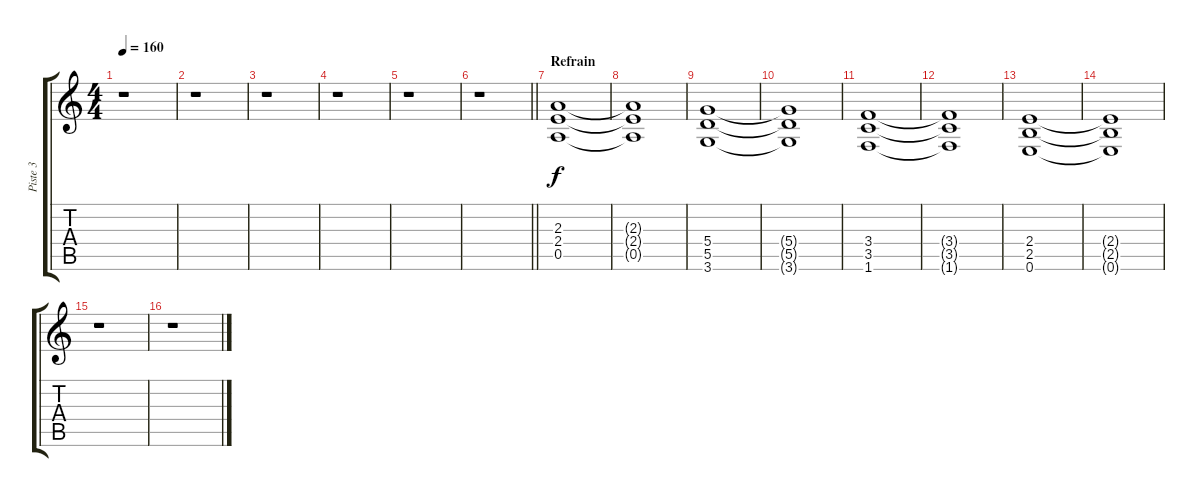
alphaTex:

\track ("Piste 3" "Piste 3") {instrument distortionguitar}
\staff {score tabs}
\tuning (E4 B3 G3 D3 A2 E2) {hide}
\ts (4 4)
\tempo 160
\clef g2
\ks c
r.1{dy f} |
r.1 |
r.1 |
r.1 |
r.1 |
\barLineRight lightlight
r.1 |
\section ("" "Refrain")
(2.3 2.4 0.5).1 |
(2.3{t} 2.4{t} 0.5{t}).1 |
(5.4 5.5 3.6).1 |
(5.4{t} 5.5{t} 3.6{t}).1 |
(3.4 3.5 1.6).1 |
(3.4{t} 3.5{t} 1.6{t}).1 |
(2.4 2.5 0.6).1 |
(2.4{t} 2.5{t} 0.6{t}).1 |
r.1 |
r.1
